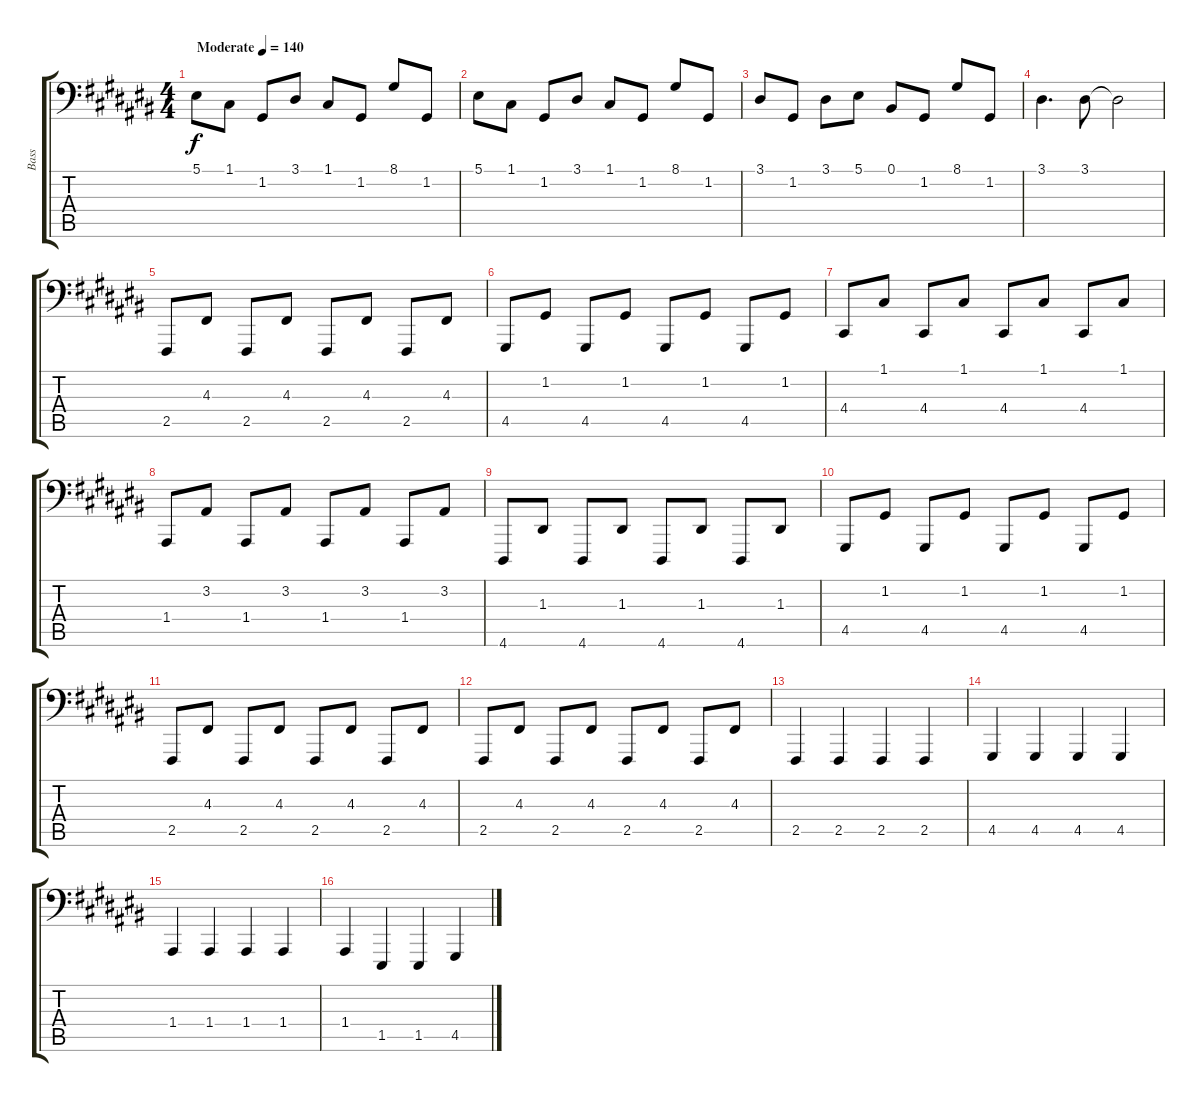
\track ("Bass" "Bass") {instrument acousticgrandpiano}
\staff {score tabs}
\tuning (C3 G2 D2 A1 E1 B0) {hide}
\ts (4 4)
\tempo (140 "Moderate")
\clef f4
\ks c#
5.1.8{dy f instrument acousticgrandpiano} 1.1.8 1.2.8 3.1.8 1.1.8 1.2.8 8.1.8 1.2.8 |
5.1.8 1.1.8 1.2.8 3.1.8 1.1.8 1.2.8 8.1.8 1.2.8 |
3.1.8 1.2.8 3.1.8 5.1.8 0.1.8 1.2.8 8.1.8 1.2.8 |
3.1.4{d} 3.1.8 3.1{t}.2 |
2.5.8 4.3.8 2.5.8 4.3.8 2.5.8 4.3.8 2.5.8 4.3.8 |
4.5.8 1.2.8 4.5.8 1.2.8 4.5.8 1.2.8 4.5.8 1.2.8 |
4.4.8 1.1.8 4.4.8 1.1.8 4.4.8 1.1.8 4.4.8 1.1.8 |
1.4.8 3.2.8 1.4.8 3.2.8 1.4.8 3.2.8 1.4.8 3.2.8 |
4.6.8 1.3.8 4.6.8 1.3.8 4.6.8 1.3.8 4.6.8 1.3.8 |
4.5.8 1.2.8 4.5.8 1.2.8 4.5.8 1.2.8 4.5.8 1.2.8 |
2.5.8 4.3.8 2.5.8 4.3.8 2.5.8 4.3.8 2.5.8 4.3.8 |
2.5.8 4.3.8 2.5.8 4.3.8 2.5.8 4.3.8 2.5.8 4.3.8 |
2.5.4 2.5.4 2.5.4 2.5.4 |
4.5.4 4.5.4 4.5.4 4.5.4 |
1.4.4 1.4.4 1.4.4 1.4.4 |
1.4.4 1.5.4 1.5.4 4.5.4
